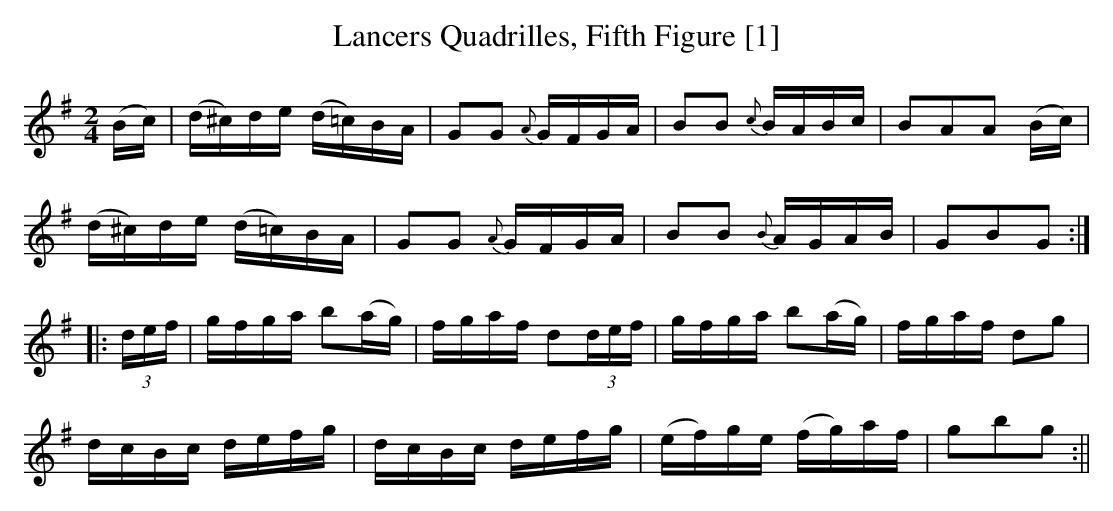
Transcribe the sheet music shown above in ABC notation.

X:1
T:Lancers Quadrilles, Fifth Figure [1]
M:2/4
L:1/8
K:G
(B/c/)|(d/^c/)d/e/ (d/=c/)B/A/|GG {A}G/F/G/A/|BB {c}B/A/B/c/|BAA (B/c/)|
(d/^c/)d/e/ (d/=c/)B/A/|GG {A}G/F/G/A/|BB {B}A/G/A/B/|GBG:|
|:(3d/e/f/|g/f/g/a/ b(a/g/)|f/g/a/f/ d(3d/e/f/|g/f/g/a/ b(a/g/)|f/g/a/f/ dg|
d/c/B/c/ d/e/f/g/|d/c/B/c/ d/e/f/g/|(e/f/)g/e/ (f/g/)a/f/|gbg:||
